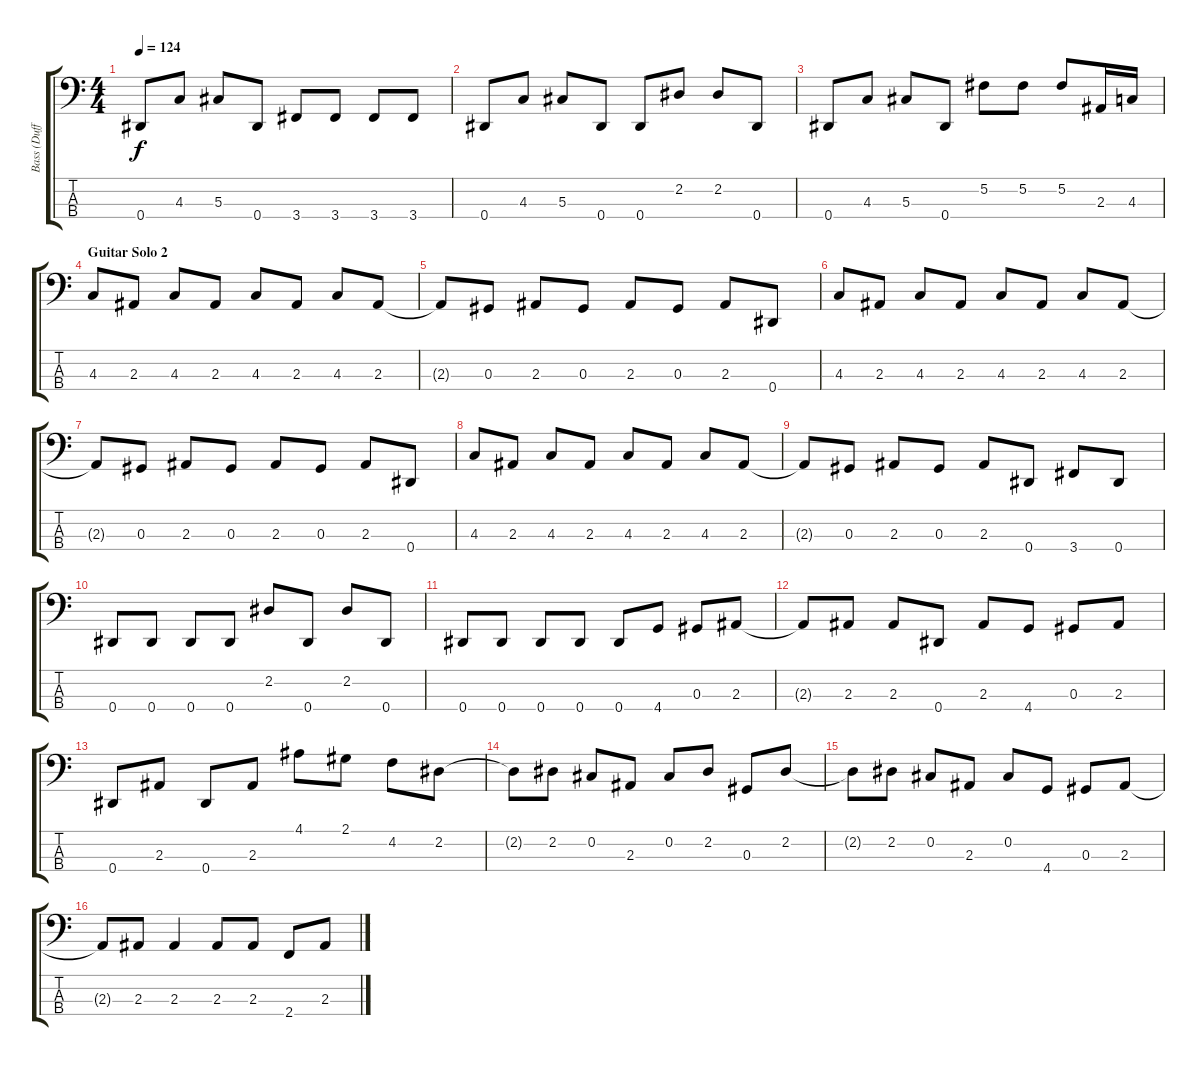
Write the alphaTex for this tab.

\track ("Bass (Duff)" "Bass (Duff") {instrument electricbasspick}
\staff {score tabs}
\tuning (Gb2 Db2 Ab1 Eb1) {hide}
\ts (4 4)
\tempo 124
\clef f4
\ks c
0.4.8{dy f} 4.3.8 5.3.8 0.4.8 3.4.8 3.4.8 3.4.8 3.4.8 |
0.4.8 4.3.8 5.3.8 0.4.8 0.4.8 2.2.8 2.2.8 0.4.8 |
0.4.8 4.3.8 5.3.8 0.4.8 5.2.8 5.2.8 5.2.8 2.3.16 4.3.16 |
\section ("" "Guitar Solo 2")
4.3.8 2.3.8 4.3.8 2.3.8 4.3.8 2.3.8 4.3.8 2.3.8 |
2.3{t}.8 0.3.8 2.3.8 0.3.8 2.3.8 0.3.8 2.3.8 0.4.8 |
4.3.8 2.3.8 4.3.8 2.3.8 4.3.8 2.3.8 4.3.8 2.3.8 |
2.3{t}.8 0.3.8 2.3.8 0.3.8 2.3.8 0.3.8 2.3.8 0.4.8 |
4.3.8 2.3.8 4.3.8 2.3.8 4.3.8 2.3.8 4.3.8 2.3.8 |
2.3{t}.8 0.3.8 2.3.8 0.3.8 2.3.8 0.4.8 3.4.8 0.4.8 |
0.4.8 0.4.8 0.4.8 0.4.8 2.2.8 0.4.8 2.2.8 0.4.8 |
0.4.8 0.4.8 0.4.8 0.4.8 0.4.8 4.4.8 0.3.8 2.3.8 |
2.3{t}.8 2.3.8 2.3.8 0.4.8 2.3.8 4.4.8 0.3.8 2.3.8 |
0.4.8 2.3.8 0.4.8 2.3.8 4.1.8 2.1.8 4.2.8 2.2.8 |
2.2{t}.8 2.2.8 0.2.8 2.3.8 0.2.8 2.2.8 0.3.8 2.2.8 |
2.2{t}.8 2.2.8 0.2.8 2.3.8 0.2.8 4.4.8 0.3.8 2.3.8 |
2.3{t}.8 2.3.8 2.3.4 2.3.8 2.3.8 2.4.8 2.3.8
